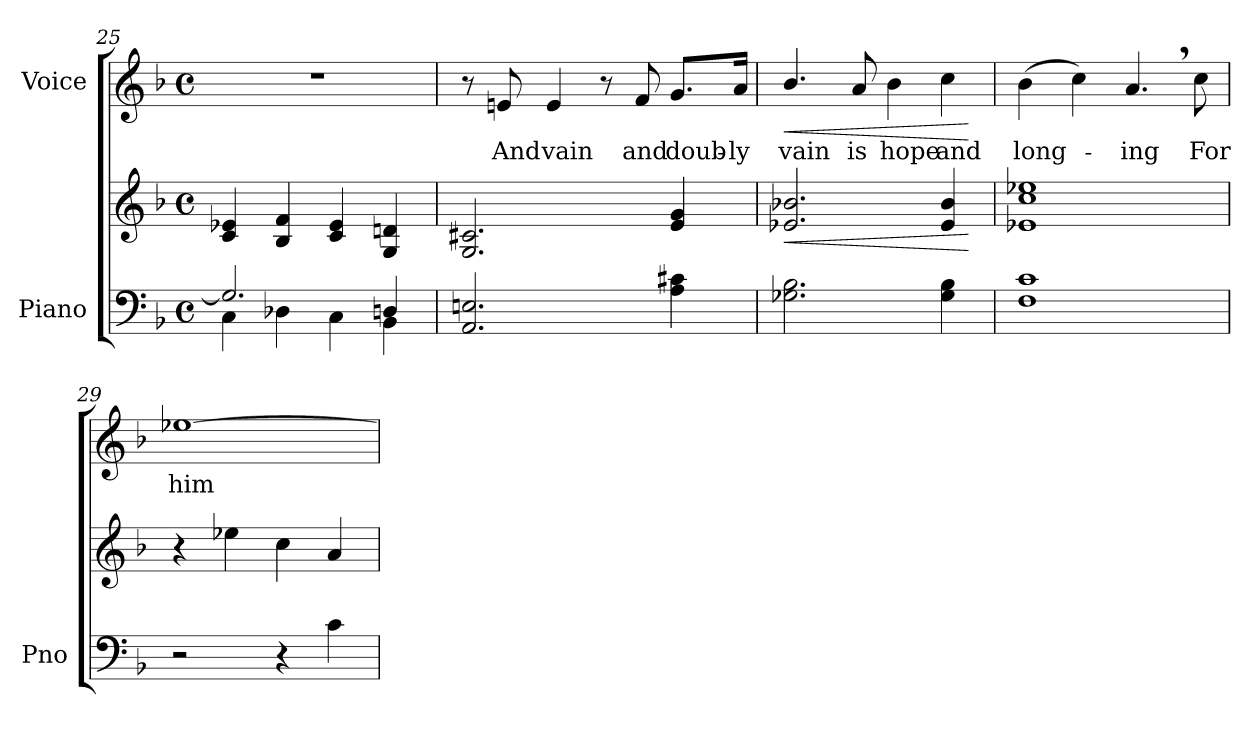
**kern	**kern	**dynam	**kern	**text	**dynam
*part2	*part2	*part2	*part1	*part1	*part1
*staff3	*staff2	*staff2/3	*staff1	*staff1	*staff1
*I"Piano	*	*	*I"Voice	*	*
*I'Pno	*	*	*	*	*
!!LO:LB:g=z
*clefF4	*clefG2	*	*clefG2	*	*
*k[b-]	*k[b-]	*	*k[b-]	*	*
*M4/4	*M4/4	*	*M4/4	*	*
*met(c)	*met(c)	*	*met(c)	*	*
=25	=25	=25	=25	=25	=25
*^	*	*	*	*	*
2.G/]	4C\	4c/ 4e-X/	.	1r	.	.
.	4D-X\	4B-/ 4f/	.	.	.	.
.	4C\	4c/ 4e-/	.	.	.	.
4Dn/	4BB-\	4G/ 4dn/	.	.	.	.
*v	*v	*	*	*	*	*
=26	=26	=26	=26	=26	=26
2.AA/ 2.En/	2.G/ 2.c#X/	.	8r	.	.
!	!	!	!	!LO:LY:b	!
.	.	.	8en/	And	.
!	!	!	!	!LO:LY:b	!
.	.	.	4e/	vain	.
.	.	.	8r	.	.
!	!	!	!	!LO:LY:b	!
.	.	.	8f/	and	.
!	!	!	!	!LO:LY:b	!
4A\ 4c#X\	4e/ 4g/	.	8.g/L	doub-	.
!	!	!	!	!LO:LY:b	!
.	.	.	16a/Jk	-ly	.
=27	=27	=27	=27	=27	=27
!	!	!LO:HP:b	!	!LO:LY:b	!LO:HP:b
2.G-X\ 2.B-\	2.e-X/ 2.b-X/	<	4.b-/	vain	<
!	!	!	!	!LO:LY:b	!
.	.	.	8a/	is	.
!	!	!	!	!LO:LY:b	!
.	.	.	4b-\	hope	.
!	!	!	!	!LO:LY:b	!
4G-\ 4B-\	4e-/ 4b-/	.	4cc\	and	.
.	.	[	.	.	[
=28	=28	=28	=28	=28	=28
!	!	!	!	!LO:LY:b	!
1F 1c	1e-X 1cc 1ee-X	.	(>4b-\	long-	.
.	.	.	4cc\)	.	.
!	!	!	!	!LO:LY:b	!
.	.	.	4.a,/	-ing	.
!	!	!	!	!LO:LY:b	!
.	.	.	8cc\	For	.
=29	=29	=29	=29	=29	=29
!	!	!	!	!LO:LY:b	!
2r	4r	.	[1ee-X	him	.
.	4ee-X\	.	.	.	.
4r	4cc\	.	.	.	.
4c\	4a/	.	.	.	.
=	=	=	=	=	=
*-	*-	*-	*-	*-	*-
